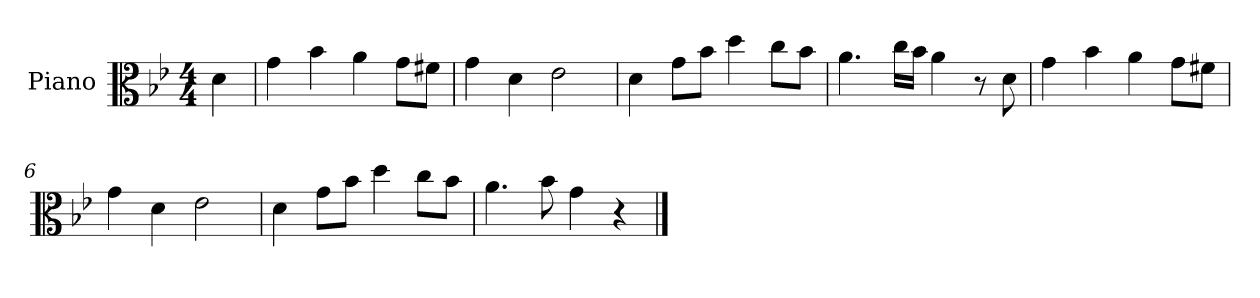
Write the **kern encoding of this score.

**kern
*part1
*staff1
*I"Piano
*I'Pno
*clefC3
*k[b-e-]
*M4/4
=
4d\
=1
4g\
4b-\
4a\
8g\L
8f#X\J
=2
4g\
4d\
2e-\
=3
4d\
8g\L
8b-\J
4dd\
8cc\L
8b-\J
=4
4.a\
16cc\LL
16b-\JJ
4a\
8r
8d\
=5
4g\
4b-\
4a\
8g\L
8f#X\J
=6
4g\
4d\
2e-\
=7
4d\
8g\L
8b-\J
4dd\
8cc\L
8b-\J
=8
4.a\
8b-\
4g\
4r
==
*-
